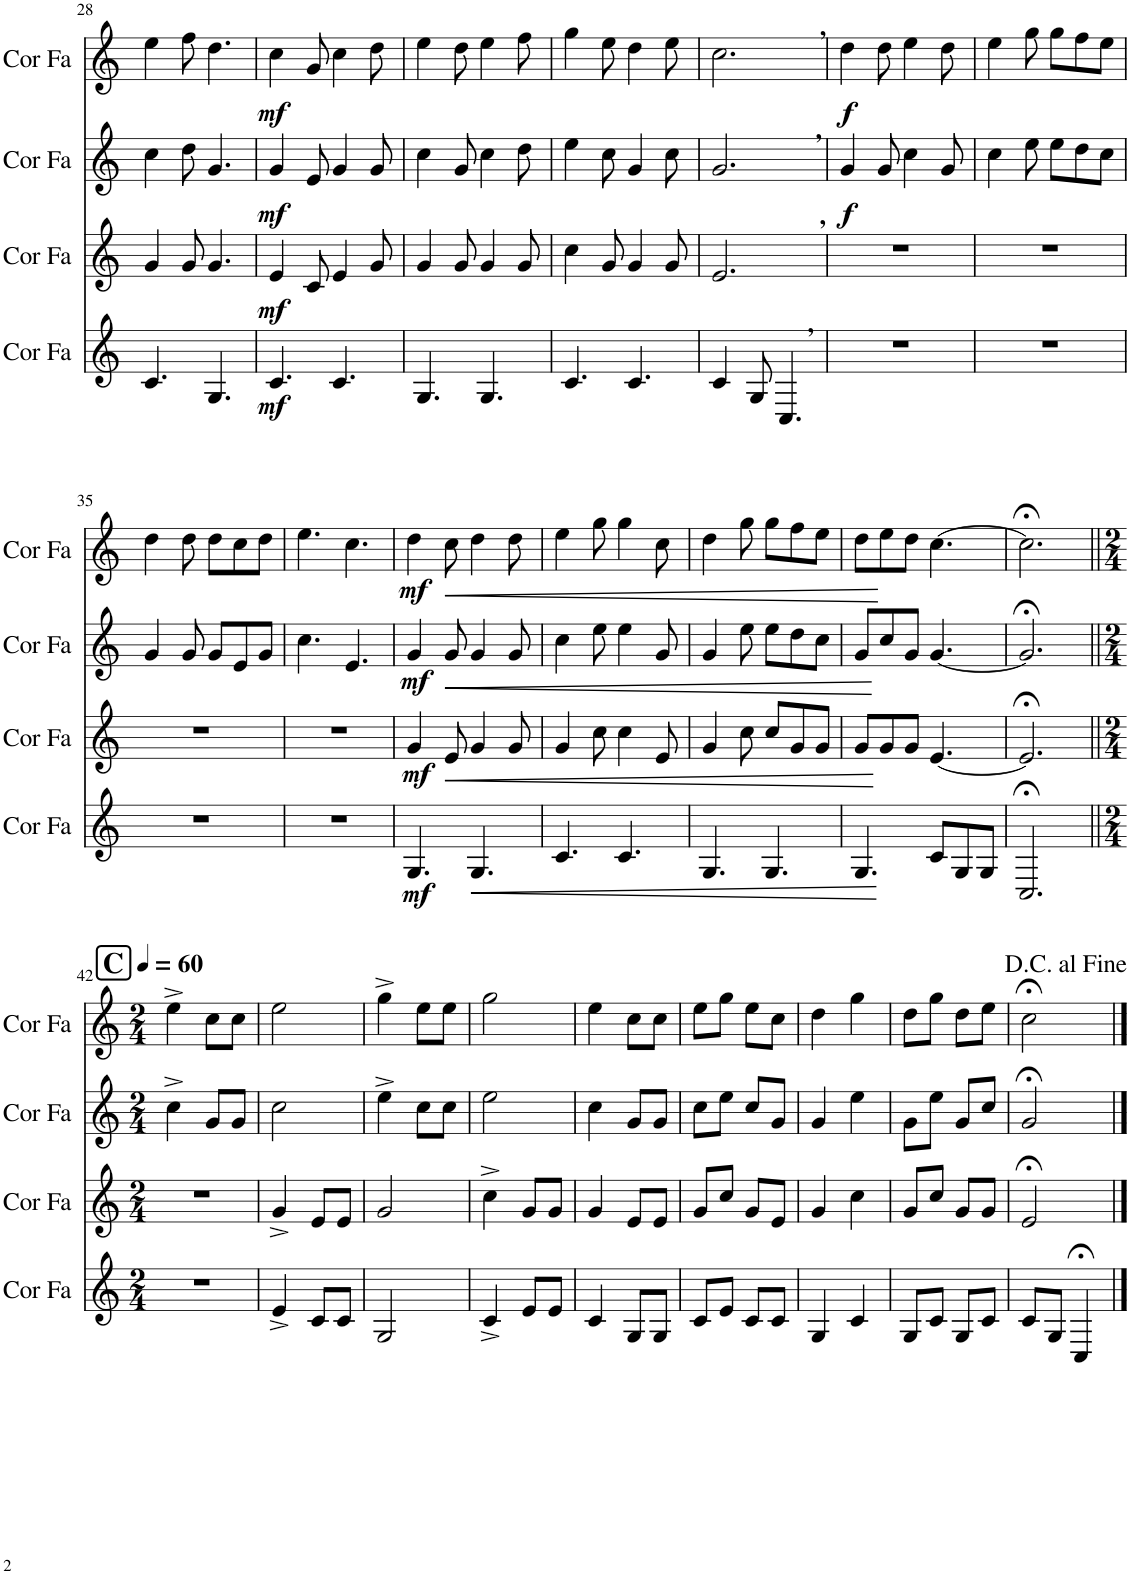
**kern	**dynam	**kern	**dynam	**kern	**dynam	**kern	**dynam
*part4	*part4	*part3	*part3	*part2	*part2	*part1	*part1
*staff4	*staff4	*staff3	*staff3	*staff2	*staff2	*staff1	*staff1
*I"Cor 4	*	*I"Cor 3	*	*I"Cor 2	*	*I"Cor 1	*
*I'Cor 4	*	*I'Cor 3	*	*I'Cor 2	*	*I'Cor 1	*
!!LO:PB:g=z
*clefG2	*	*clefG2	*	*clefG2	*	*clefG2	*
*Trd4c7	*	*Trd4c7	*	*Trd4c7	*	*Trd4c7	*
*k[]	*	*k[]	*	*k[]	*	*k[]	*
*M6/8	*	*M6/8	*	*M6/8	*	*M6/8	*
=28	=28	=28	=28	=28	=28	=28	=28
4.c/	.	4g/	.	4cc\	.	4ee\	.
.	.	8g/	.	8dd\	.	8ff\	.
4.G/	.	4.g/	.	4.g/	.	4.dd\	.
=29	=29	=29	=29	=29	=29	=29	=29
!	!LO:DY:b	!	!LO:DY:b	!	!LO:DY:b	!	!LO:DY:b
4.c/	mf	4e/	mf	4g/	mf	4cc\	mf
.	.	8c/	.	8e/	.	8g/	.
4.c/	.	4e/	.	4g/	.	4cc\	.
.	.	8g/	.	8g/	.	8dd\	.
=30	=30	=30	=30	=30	=30	=30	=30
4.G/	.	4g/	.	4cc\	.	4ee\	.
.	.	8g/	.	8g/	.	8dd\	.
4.G/	.	4g/	.	4cc\	.	4ee\	.
.	.	8g/	.	8dd\	.	8ff\	.
=31	=31	=31	=31	=31	=31	=31	=31
4.c/	.	4cc\	.	4ee\	.	4gg\	.
.	.	8g/	.	8cc\	.	8ee\	.
4.c/	.	4g/	.	4g/	.	4dd\	.
.	.	8g/	.	8cc\	.	8ee\	.
=32	=32	=32	=32	=32	=32	=32	=32
!	!	!	!	!	!	!LO:TX:a:B:t=,	!
!	!	!	!	!LO:TX:a:B:t=,	!	!	!
!	!	!LO:TX:a:B:t=,	!	!	!	!	!
4c/	.	2.e/	.	2.g/	.	2.cc\	.
8G/	.	.	.	.	.	.	.
!LO:TX:a:B:t=,	!	!	!	!	!	!	!
4.C/	.	.	.	.	.	.	.
=33	=33	=33	=33	=33	=33	=33	=33
!	!	!	!	!	!LO:DY:b	!	!LO:DY:b
2.r	.	2.r	.	4g/	f	4dd\	f
.	.	.	.	8g/	.	8dd\	.
.	.	.	.	4cc\	.	4ee\	.
.	.	.	.	8g/	.	8dd\	.
=34	=34	=34	=34	=34	=34	=34	=34
2.r	.	2.r	.	4cc\	.	4ee\	.
.	.	.	.	8ee\	.	8gg\	.
.	.	.	.	8ee\L	.	8gg\L	.
.	.	.	.	8dd\	.	8ff\	.
.	.	.	.	8cc\J	.	8ee\J	.
!!LO:LB:g=z
=35	=35	=35	=35	=35	=35	=35	=35
2.r	.	2.r	.	4g/	.	4dd\	.
.	.	.	.	8g/	.	8dd\	.
.	.	.	.	8g/L	.	8dd\L	.
.	.	.	.	8e/	.	8cc\	.
.	.	.	.	8g/J	.	8dd\J	.
=36	=36	=36	=36	=36	=36	=36	=36
2.r	.	2.r	.	4.cc\	.	4.ee\	.
.	.	.	.	4.e/	.	4.cc\	.
=37	=37	=37	=37	=37	=37	=37	=37
!	!LO:DY:b	!	!LO:DY:b	!	!LO:DY:b	!	!LO:DY:b
4.G/	mf	4g/	mf	4g/	mf	4dd\	mf
!	!	!	!LO:HP:b	!	!LO:HP:b	!	!LO:HP:b
.	.	8e/	<	8g/	<	8cc\	<
!	!LO:HP:b	!	!	!	!	!	!
4.G/	<	4g/	.	4g/	.	4dd\	.
.	.	8g/	.	8g/	.	8dd\	.
.	[	.	[	.	[	.	[
=38	=38	=38	=38	=38	=38	=38	=38
4.c/	.	4g/	.	4cc\	.	4ee\	.
.	.	8cc\	.	8ee\	.	8gg\	.
4.c/	.	4cc\	.	4ee\	.	4gg\	.
.	.	8e/	.	8g/	.	8cc\	.
=39	=39	=39	=39	=39	=39	=39	=39
4.G/	.	4g/	.	4g/	.	4dd\	.
.	.	8cc\	.	8ee\	.	8gg\	.
4.G/	.	8cc/L	.	8ee\L	.	8gg\L	.
.	.	8g/	.	8dd\	.	8ff\	.
.	.	8g/J	.	8cc\J	.	8ee\J	.
=40	=40	=40	=40	=40	=40	=40	=40
4.G/	.	8g/L	.	8g/L	.	8dd\L	.
.	.	8g/	.	8cc/	.	8ee\	.
.	.	8g/J	.	8g/J	.	8dd\J	.
8c/L	.	[4.e/	.	[4.g/	.	[4.cc\	.
8G/	.	.	.	.	.	.	.
8G/J	.	.	.	.	.	.	.
=41	=41	=41	=41	=41	=41	=41	=41
2.C;</	.	2.e;</]	.	2.g;</]	.	2.cc;<\]	.
!!LO:LB:g=z
=42||	=42||	=42||	=42||	=42||	=42||	=42||	=42||
!!LO:REH:place=s1:a:B:cj:fs=14:t=C
*M2/4	*	*M2/4	*	*M2/4	*	*M2/4	*
*	*	*	*	*	*	*MM60	*
2r	.	2r	.	4cc^\	.	4ee^\	.
.	.	.	.	8g/L	.	8cc\L	.
.	.	.	.	8g/J	.	8cc\J	.
=43	=43	=43	=43	=43	=43	=43	=43
4e^/	.	4g^/	.	2cc\	.	2ee\	.
8c/L	.	8e/L	.	.	.	.	.
8c/J	.	8e/J	.	.	.	.	.
=44	=44	=44	=44	=44	=44	=44	=44
2G/	.	2g/	.	4ee^\	.	4gg^\	.
.	.	.	.	8cc\L	.	8ee\L	.
.	.	.	.	8cc\J	.	8ee\J	.
=45	=45	=45	=45	=45	=45	=45	=45
4c^/	.	4cc^\	.	2ee\	.	2gg\	.
8e/L	.	8g/L	.	.	.	.	.
8e/J	.	8g/J	.	.	.	.	.
=46	=46	=46	=46	=46	=46	=46	=46
4c/	.	4g/	.	4cc\	.	4ee\	.
8G/L	.	8e/L	.	8g/L	.	8cc\L	.
8G/J	.	8e/J	.	8g/J	.	8cc\J	.
=47	=47	=47	=47	=47	=47	=47	=47
8c/L	.	8g/L	.	8cc\L	.	8ee\L	.
8e/J	.	8cc/J	.	8ee\J	.	8gg\J	.
8c/L	.	8g/L	.	8cc/L	.	8ee\L	.
8c/J	.	8e/J	.	8g/J	.	8cc\J	.
=48	=48	=48	=48	=48	=48	=48	=48
4G/	.	4g/	.	4g/	.	4dd\	.
4c/	.	4cc\	.	4ee\	.	4gg\	.
=49	=49	=49	=49	=49	=49	=49	=49
8G/L	.	8g/L	.	8g\L	.	8dd\L	.
8c/J	.	8cc/J	.	8ee\J	.	8gg\J	.
8G/L	.	8g/L	.	8g/L	.	8dd\L	.
8c/J	.	8g/J	.	8cc/J	.	8ee\J	.
=50	=50	=50	=50	=50	=50	=50	=50
8c/L	.	2e;</	.	2g;</	.	2cc;<\	.
8G/J	.	.	.	.	.	.	.
4C;</	.	.	.	.	.	.	.
==	==	==	==	==	==	==	==
*-	*-	*-	*-	*-	*-	*-	*-
